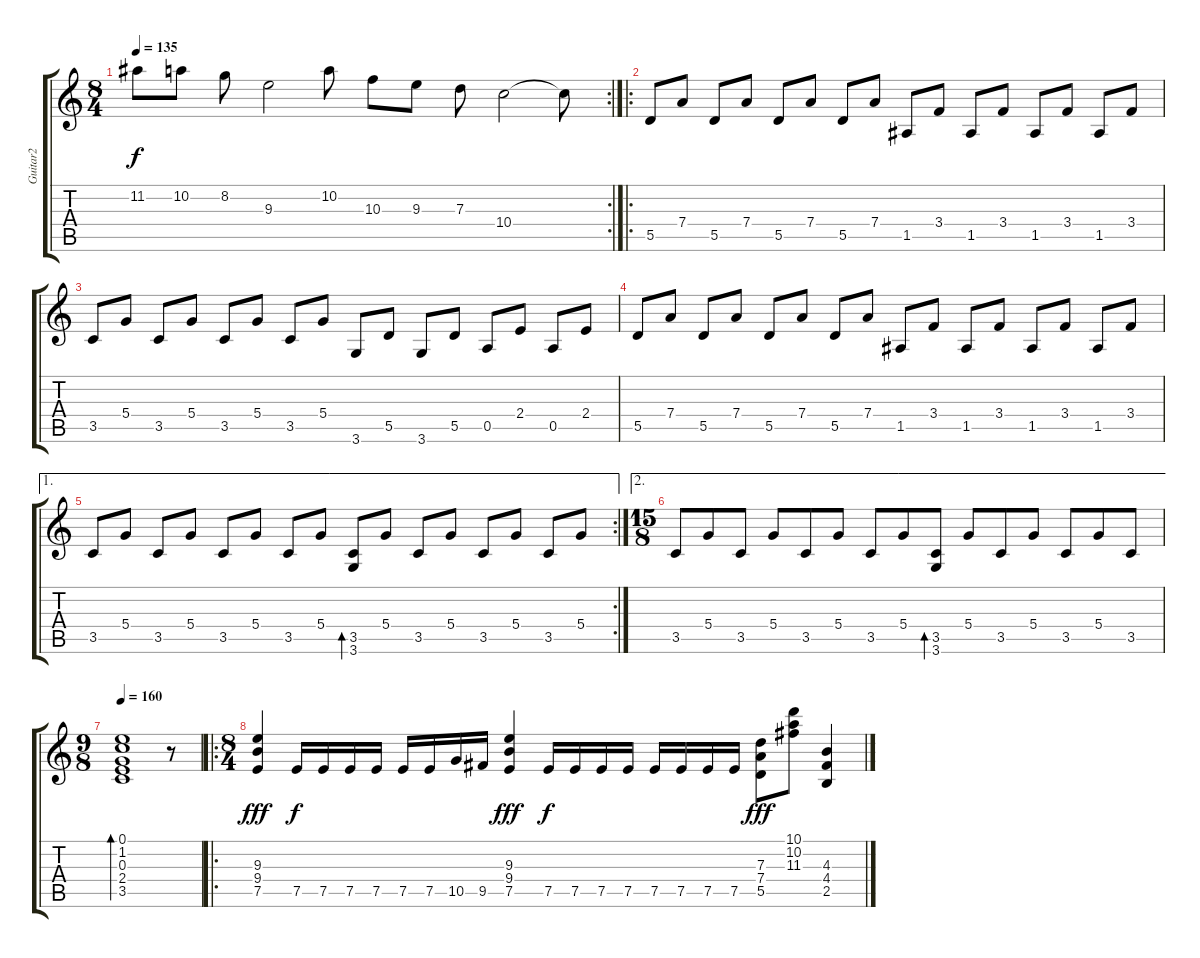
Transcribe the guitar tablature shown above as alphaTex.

\track ("Guitar2" "Guitar2") {instrument overdrivenguitar}
\staff {score tabs}
\tuning (E4 B3 G3 D3 A2 E2) {hide}
\rc 2
\ts (8 4)
\tempo 135
\clef g2
\ks c
11.2.8{dy f} 10.2.8 8.2.8 9.3.2 10.2.8 10.3.8 9.3.8 7.3.8 10.4.2 10.4{t}.8 |
\ro
5.5.8{volume 10 instrument acousticguitarnylon} 7.4.8 5.5.8 7.4.8 5.5.8 7.4.8 5.5.8 7.4.8 1.5.8 3.4.8 1.5.8 3.4.8 1.5.8 3.4.8 1.5.8 3.4.8 |
3.5.8 5.4.8 3.5.8 5.4.8 3.5.8 5.4.8 3.5.8 5.4.8 3.6.8 5.5.8 3.6.8 5.5.8 0.5.8 2.4.8 0.5.8 2.4.8 |
5.5.8{instrument acousticguitarnylon} 7.4.8 5.5.8 7.4.8 5.5.8 7.4.8 5.5.8 7.4.8 1.5.8 3.4.8 1.5.8 3.4.8 1.5.8 3.4.8 1.5.8 3.4.8 |
\ae 1
\rc 2
3.5.8 5.4.8 3.5.8 5.4.8 3.5.8 5.4.8 3.5.8 5.4.8 (3.5 3.6).8{bd 480} 5.4.8 3.5.8 5.4.8 3.5.8 5.4.8 3.5.8 5.4.8 |
\ae 2
\ts (15 8)
3.5.8 5.4.8 3.5.8 5.4.8 3.5.8 5.4.8 3.5.8 5.4.8 (3.5 3.6).8{bd 480} 5.4.8 3.5.8 5.4.8 3.5.8 5.4.8 3.5.8 |
\ts (9 8)
\tempo 160
(0.1 1.2 0.3 2.4 3.5).1{bd 480} r.8 |
\ro
\ts (8 4)
(9.3 9.4 7.5).4{dy fff instrument overdrivenguitar} 7.5.16{dy f} 7.5.16 7.5.16 7.5.16 7.5.16 7.5.16 10.5.16 9.5.16 (9.3 9.4 7.5).4{dy fff} 7.5.16{dy f} 7.5.16 7.5.16 7.5.16 7.5.16 7.5.16 7.5.16 7.5.16 (7.3 7.4 5.5).8{dy fff} (10.1 10.2 11.3).8 (4.3 4.4 2.5).4
